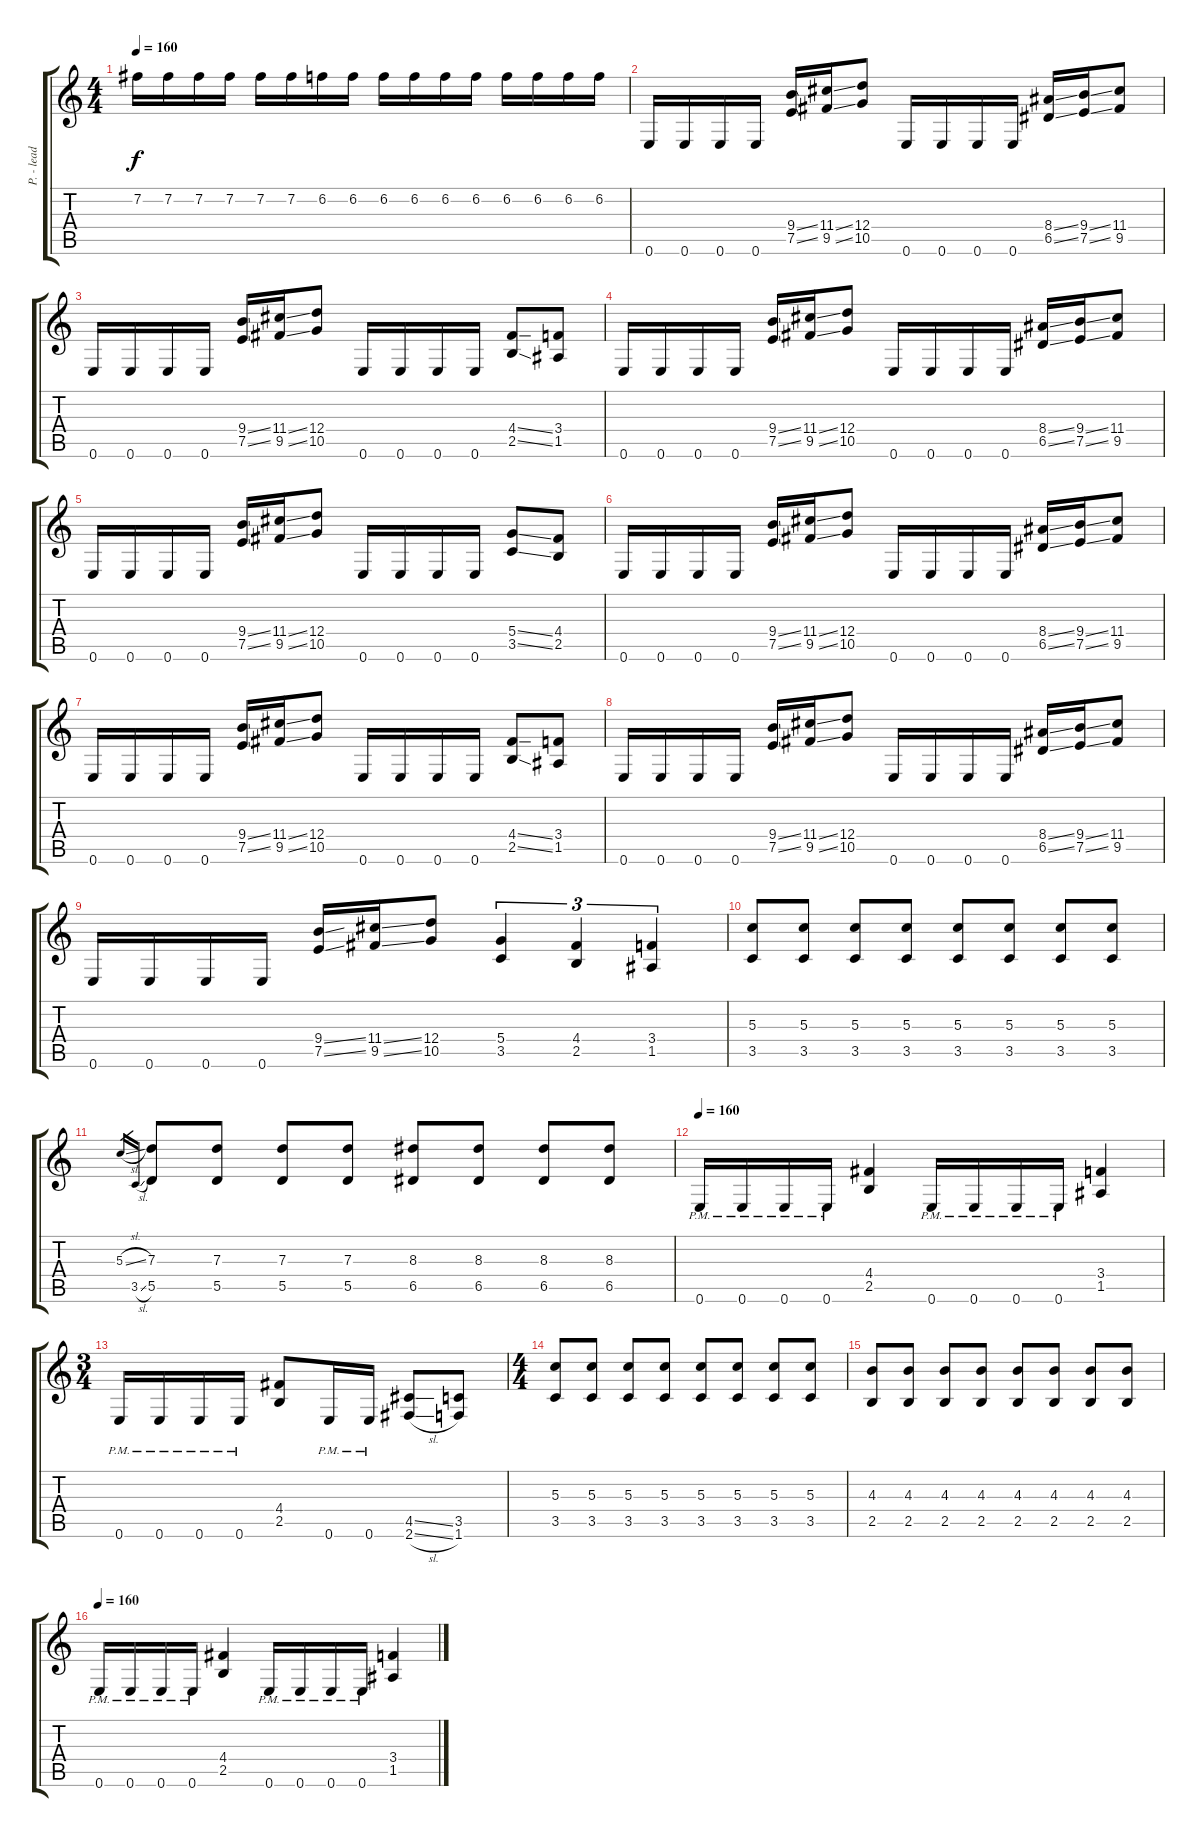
\track ("P. - lead guitar" "P. - lead ") {instrument distortionguitar}
\staff {score tabs}
\tuning (E4 B3 G3 D3 A2 E2) {hide}
\ts (4 4)
\tempo 160
\clef g2
\ks c
7.2.16{dy f} 7.2.16 7.2.16 7.2.16 7.2.16 7.2.16 6.2.16 6.2.16 6.2.16 6.2.16 6.2.16 6.2.16 6.2.16 6.2.16 6.2.16 6.2.16 |
0.6.16 0.6.16 0.6.16 0.6.16 (9.4{ss} 7.5{ss}).16 (11.4{ss} 9.5{ss}).16 (12.4 10.5).8 0.6.16 0.6.16 0.6.16 0.6.16 (8.4{ss} 6.5{ss}).16 (9.4{ss} 7.5{ss}).16 (11.4 9.5).8 |
0.6.16 0.6.16 0.6.16 0.6.16 (9.4{ss} 7.5{ss}).16 (11.4{ss} 9.5{ss}).16 (12.4 10.5).8 0.6.16 0.6.16 0.6.16 0.6.16 (4.4{ss} 2.5{ss}).8 (3.4 1.5).8 |
0.6.16 0.6.16 0.6.16 0.6.16 (9.4{ss} 7.5{ss}).16 (11.4{ss} 9.5{ss}).16 (12.4 10.5).8 0.6.16 0.6.16 0.6.16 0.6.16 (8.4{ss} 6.5{ss}).16 (9.4{ss} 7.5{ss}).16 (11.4 9.5).8 |
0.6.16 0.6.16 0.6.16 0.6.16 (9.4{ss} 7.5{ss}).16 (11.4{ss} 9.5{ss}).16 (12.4 10.5).8 0.6.16 0.6.16 0.6.16 0.6.16 (5.4{ss} 3.5{ss}).8 (4.4 2.5).8 |
0.6.16 0.6.16 0.6.16 0.6.16 (9.4{ss} 7.5{ss}).16 (11.4{ss} 9.5{ss}).16 (12.4 10.5).8 0.6.16 0.6.16 0.6.16 0.6.16 (8.4{ss} 6.5{ss}).16 (9.4{ss} 7.5{ss}).16 (11.4 9.5).8 |
0.6.16 0.6.16 0.6.16 0.6.16 (9.4{ss} 7.5{ss}).16 (11.4{ss} 9.5{ss}).16 (12.4 10.5).8 0.6.16 0.6.16 0.6.16 0.6.16 (4.4{ss} 2.5{ss}).8 (3.4 1.5).8 |
0.6.16 0.6.16 0.6.16 0.6.16 (9.4{ss} 7.5{ss}).16 (11.4{ss} 9.5{ss}).16 (12.4 10.5).8 0.6.16 0.6.16 0.6.16 0.6.16 (8.4{ss} 6.5{ss}).16 (9.4{ss} 7.5{ss}).16 (11.4 9.5).8 |
0.6.16 0.6.16 0.6.16 0.6.16 (9.4{ss} 7.5{ss}).16 (11.4{ss} 9.5{ss}).16 (12.4 10.5).8 (5.4 3.5).4{tu (3 2)} (4.4 2.5).4{tu (3 2)} (3.4 1.5).4{tu (3 2)} |
(5.3 3.5).8 (5.3 3.5).8 (5.3 3.5).8 (5.3 3.5).8 (5.3 3.5).8 (5.3 3.5).8 (5.3 3.5).8 (5.3 3.5).8 |
5.3{sl}.16{gr} 3.5{sl}.16{gr} (7.3 5.5).8 (7.3 5.5).8 (7.3 5.5).8 (7.3 5.5).8 (8.3 6.5).8 (8.3 6.5).8 (8.3 6.5).8 (8.3 6.5).8 |
\tempo 160
0.6{pm}.16 0.6{pm}.16 0.6{pm}.16 0.6{pm}.16 (4.4 2.5).4 0.6{pm}.16 0.6{pm}.16 0.6{pm}.16 0.6{pm}.16 (3.4 1.5).4 |
\ts (3 4)
0.6{pm}.16 0.6{pm}.16 0.6{pm}.16 0.6{pm}.16 (4.4 2.5).8 0.6{pm}.16 0.6{pm}.16 (4.5{ss} 2.6{sl}).8 (3.5 1.6).8 |
\ts (4 4)
(5.3 3.5).8 (5.3 3.5).8 (5.3 3.5).8 (5.3 3.5).8 (5.3 3.5).8 (5.3 3.5).8 (5.3 3.5).8 (5.3 3.5).8 |
(4.3 2.5).8 (4.3 2.5).8 (4.3 2.5).8 (4.3 2.5).8 (4.3 2.5).8 (4.3 2.5).8 (4.3 2.5).8 (4.3 2.5).8 |
\tempo 160
0.6{pm}.16 0.6{pm}.16 0.6{pm}.16 0.6{pm}.16 (4.4 2.5).4 0.6{pm}.16 0.6{pm}.16 0.6{pm}.16 0.6{pm}.16 (3.4 1.5).4
